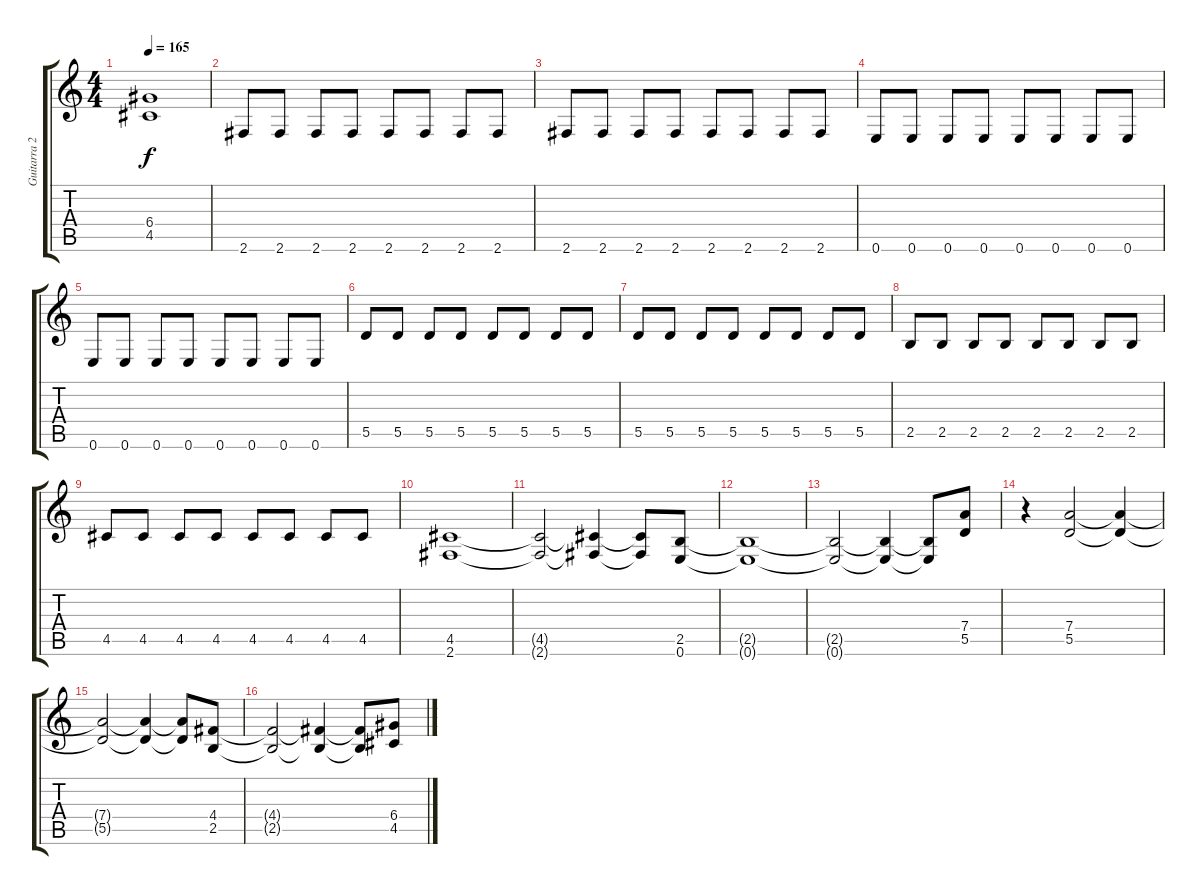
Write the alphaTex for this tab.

\track ("Guitarra 2" "Guitarra 2") {instrument overdrivenguitar}
\staff {score tabs}
\tuning (E4 B3 G3 D3 A2 E2) {hide}
\ts (4 4)
\tempo 165
\clef g2
\ks c
(6.4 4.5).1{dy f} |
2.6.8 2.6.8 2.6.8 2.6.8 2.6.8 2.6.8 2.6.8 2.6.8 |
2.6.8 2.6.8 2.6.8 2.6.8 2.6.8 2.6.8 2.6.8 2.6.8 |
0.6.8 0.6.8 0.6.8 0.6.8 0.6.8 0.6.8 0.6.8 0.6.8 |
0.6.8 0.6.8 0.6.8 0.6.8 0.6.8 0.6.8 0.6.8 0.6.8 |
5.5.8 5.5.8 5.5.8 5.5.8 5.5.8 5.5.8 5.5.8 5.5.8 |
5.5.8 5.5.8 5.5.8 5.5.8 5.5.8 5.5.8 5.5.8 5.5.8 |
2.5.8 2.5.8 2.5.8 2.5.8 2.5.8 2.5.8 2.5.8 2.5.8 |
4.5.8 4.5.8 4.5.8 4.5.8 4.5.8 4.5.8 4.5.8 4.5.8 |
(4.5 2.6).1 |
(4.5{t} 2.6{t}).2 (4.5{t} 2.6{t}).4 (4.5{t} 2.6{t}).8 (2.5 0.6).8 |
(2.5{t} 0.6{t}).1 |
(2.5{t} 0.6{t}).2 (2.5{t} 0.6{t}).4 (2.5{t} 0.6{t}).8 (7.4 5.5).8 |
r.4 (7.4 5.5).2 (7.4{t} 5.5{t}).4 |
(7.4{t} 5.5{t}).2 (7.4{t} 5.5{t}).4 (7.4{t} 5.5{t}).8 (4.4 2.5).8 |
(4.4{t} 2.5{t}).2 (4.4{t} 2.5{t}).4 (4.4{t} 2.5{t}).8 (6.4 4.5).8
